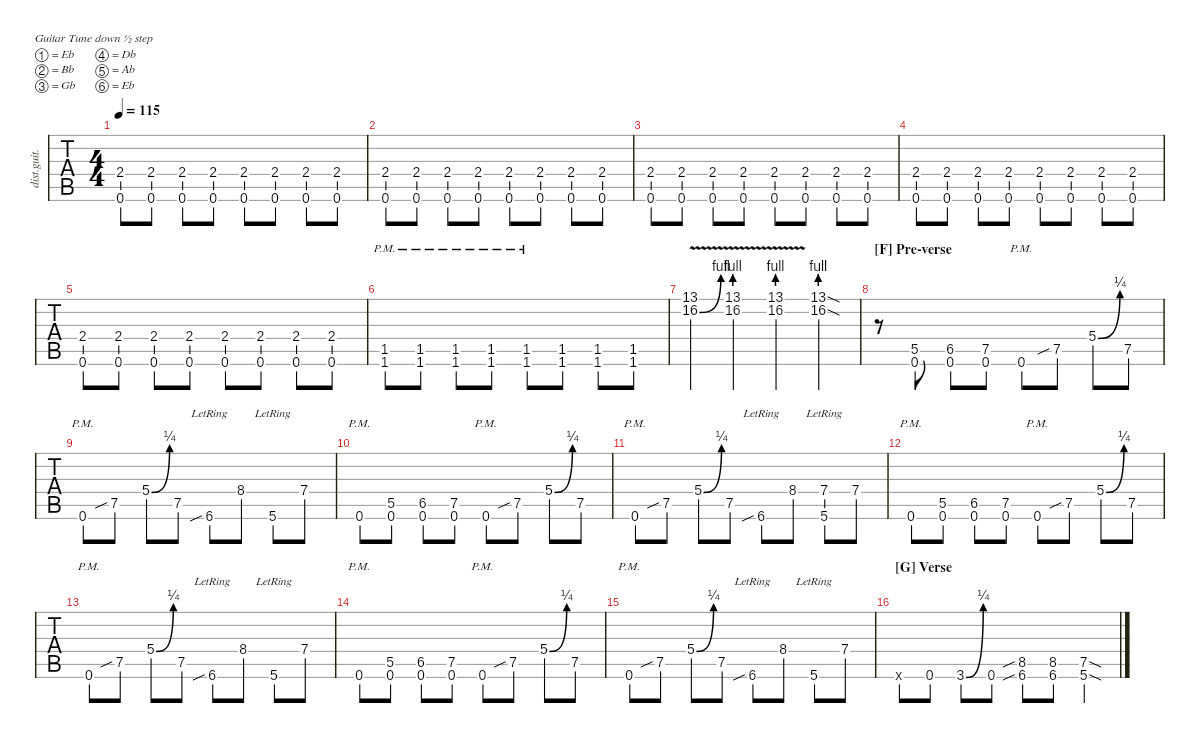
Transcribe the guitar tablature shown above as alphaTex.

\defaultSystemsLayout 4
\hideDynamics
\bracketExtendMode nobrackets
\otherSystemsTrackNameOrientation horizontal
\track ("Rhythm Guitar 3 (Kirk)" "dist.guit.") {multiBarRest instrument distortionguitar}
\staff {tabs}
\tuning (Eb4 Bb3 Gb3 Db3 Ab2 Eb2)
\ts (4 4)
\tempo 115
\clef g2
\ks c
(0.6{acc #} 2.4{acc #}).8{dy mf} (0.6{acc #} 2.4{acc #}).8 (0.6{acc #} 2.4{acc #}).8 (0.6{acc #} 2.4{acc #}).8 (0.6{acc #} 2.4{acc #}).8 (0.6{acc #} 2.4{acc #}).8 (0.6{acc #} 2.4{acc #}).8 (0.6{acc #} 2.4{acc #}).8 |
(0.6{acc #} 2.4{acc #}).8 (0.6{acc #} 2.4{acc #}).8 (0.6{acc #} 2.4{acc #}).8 (0.6{acc #} 2.4{acc #}).8 (0.6{acc #} 2.4{acc #}).8 (0.6{acc #} 2.4{acc #}).8 (0.6{acc #} 2.4{acc #}).8 (0.6{acc #} 2.4{acc #}).8 |
(0.6{acc #} 2.4{acc #}).8 (0.6{acc #} 2.4{acc #}).8 (0.6{acc #} 2.4{acc #}).8 (0.6{acc #} 2.4{acc #}).8 (0.6{acc #} 2.4{acc #}).8 (0.6{acc #} 2.4{acc #}).8 (0.6{acc #} 2.4{acc #}).8 (0.6{acc #} 2.4{acc #}).8 |
(0.6{acc #} 2.4{acc #}).8 (0.6{acc #} 2.4{acc #}).8 (0.6{acc #} 2.4{acc #}).8 (0.6{acc #} 2.4{acc #}).8 (0.6{acc #} 2.4{acc #}).8 (0.6{acc #} 2.4{acc #}).8 (0.6{acc #} 2.4{acc #}).8 (0.6{acc #} 2.4{acc #}).8 |
(0.6{acc #} 2.4{acc #}).8 (0.6{acc #} 2.4{acc #}).8 (0.6{acc #} 2.4{acc #}).8 (0.6{acc #} 2.4{acc #}).8 (0.6{acc #} 2.4{acc #}).8 (0.6{acc #} 2.4{acc #}).8 (0.6{acc #} 2.4{acc #}).8 (0.6{acc #} 2.4{acc #}).8 |
(1.6{pm} 1.5{pm}).8{instrument distortionguitar} (1.6{pm} 1.5{pm}).8 (1.6{pm} 1.5{pm}).8 (1.6{pm} 1.5{pm}).8 (1.6{pm} 1.5{pm}).8 (1.6 1.5).8 (1.6 1.5).8 (1.6 1.5).8 |
(13.1 16.2{be (bend 0 0 15 4) v}).4 (13.1 16.2{be (prebend 0 4 60 4) v}).4 (13.1 16.2{be (prebend 0 4 60 4) v}).4 (13.1{sod} 16.2{be (prebend 0 4 60 4) sod}).4 |
\section ("F" "Pre-verse")
r.8 (0.6{acc #} 5.5{acc #}).8 (0.6{acc #} 6.5).8 (0.6{acc #} 7.5{acc #}).8 0.6{pm acc #}.8 7.5{sib acc #}.8 5.4{be (bend 0 0 27.599999999999998 1) acc #}.8 7.5{acc #}.8 |
0.6{pm acc #}.8 7.5{sib acc #}.8 5.4{be (bend 0 0 27.599999999999998 1) acc #}.8 7.5{acc #}.8 6.6{sib lr}.8 8.4.8 5.6{lr acc #}.8 7.4{acc #}.8 |
0.6{pm acc #}.8 (0.6{acc #} 5.5{acc #}).8 (0.6{acc #} 6.5).8 (0.6{acc #} 7.5{acc #}).8 0.6{pm acc #}.8 7.5{sib acc #}.8 5.4{be (bend 0 0 27.599999999999998 1) acc #}.8 7.5{acc #}.8 |
0.6{pm acc #}.8 7.5{sib acc #}.8 5.4{be (bend 0 0 27.599999999999998 1) acc #}.8 7.5{acc #}.8 6.6{sib lr}.8 8.4.8 (5.6{lr acc #} 7.4{acc #}).8 7.4{acc #}.8 |
0.6{pm acc #}.8 (0.6{acc #} 5.5{acc #}).8 (0.6{acc #} 6.5).8 (0.6{acc #} 7.5{acc #}).8 0.6{pm acc #}.8 7.5{sib acc #}.8 5.4{be (bend 0 0 27.599999999999998 1) acc #}.8 7.5{acc #}.8 |
0.6{pm acc #}.8 7.5{sib acc #}.8 5.4{be (bend 0 0 27.599999999999998 1) acc #}.8 7.5{acc #}.8 6.6{sib lr}.8 8.4.8 5.6{lr acc #}.8 7.4{acc #}.8 |
0.6{pm acc #}.8 (0.6{acc #} 5.5{acc #}).8 (0.6{acc #} 6.5).8 (0.6{acc #} 7.5{acc #}).8 0.6{pm acc #}.8 7.5{sib acc #}.8 5.4{be (bend 0 0 27.599999999999998 1) acc #}.8 7.5{acc #}.8 |
0.6{pm acc #}.8 7.5{sib acc #}.8 5.4{be (bend 0 0 27.599999999999998 1) acc #}.8 7.5{acc #}.8 6.6{sib lr}.8 8.4.8 5.6{lr acc #}.8 7.4{acc #}.8 |
\section ("G" "Verse")
0.6{x acc #}.8 0.6{acc #}.8 3.6{be (bend 0 0 16.8 1) acc #}.8 0.6{acc #}.8 (6.6{sib} 8.5{sib}).8 (6.6 8.5).8 (7.5{sod acc #} 5.6{sod acc #}).4
